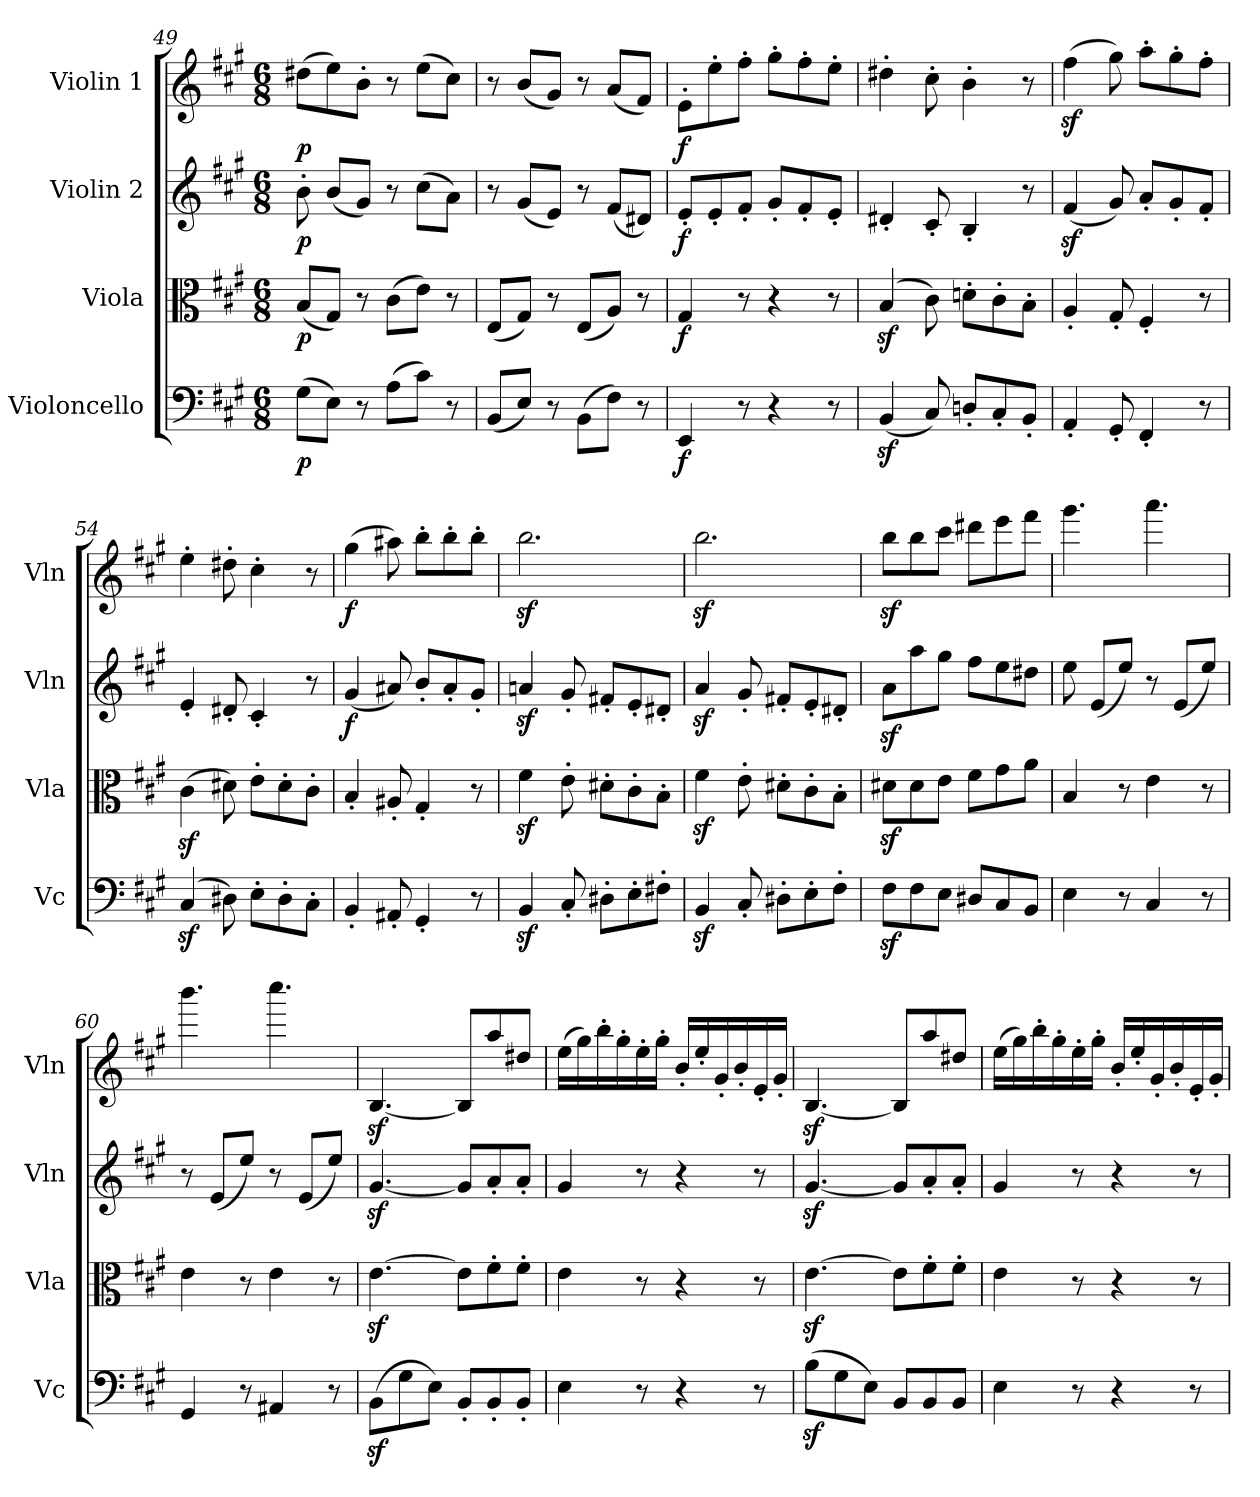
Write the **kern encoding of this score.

**kern	**dynam	**kern	**dynam	**kern	**dynam	**kern	**dynam
*part4	*part4	*part3	*part3	*part2	*part2	*part1	*part1
*staff4	*staff4	*staff3	*staff3	*staff2	*staff2	*staff1	*staff1
*I"Violoncello	*	*I"Viola	*	*I"Violin 2	*	*I"Violin 1	*
*I'Vc	*	*I'Vla	*	*I'Vln	*	*I'Vln	*
!!LO:LB:g=z
*clefF4	*	*clefC3	*	*clefG2	*	*clefG2	*
*k[f#c#g#]	*	*k[f#c#g#]	*	*k[f#c#g#]	*	*k[f#c#g#]	*
*M6/8	*	*M6/8	*	*M6/8	*	*M6/8	*
=49	=49	=49	=49	=49	=49	=49	=49
!	!LO:DY:b	!	!LO:DY:b	!	!LO:DY:b	!	!LO:DY:b
(8G#\L	p	(8B/L	p	8b'\	p	(8dd#X\L	p
8E\J)	.	8G#/J)	.	(8b/L	.	8ee\)	.
8r	.	8r	.	8g#/J)	.	8b'\J	.
(8A\L	.	(8c#\L	.	8r	.	8r	.
8c#\J)	.	8e\J)	.	(8cc#\L	.	(8ee\L	.
8r	.	8r	.	8a\J)	.	8cc#\J)	.
=50	=50	=50	=50	=50	=50	=50	=50
(8BB/L	.	(8E/L	.	8r	.	8r	.
8E/J)	.	8G#/J)	.	(8g#/L	.	(8b/L	.
8r	.	8r	.	8e/J)	.	8g#/J)	.
(8BB\L	.	(8E/L	.	8r	.	8r	.
8F#\J)	.	8A/J)	.	(8f#/L	.	(8a/L	.
8r	.	8r	.	8d#X/J)	.	8f#/J)	.
!!LO:LB:g=z
=51	=51	=51	=51	=51	=51	=51	=51
!	!LO:DY:b	!	!LO:DY:b	!	!LO:DY:b	!	!LO:DY:b
4EE/	f	4G#/	f	8e'/L	f	8e'\L	f
.	.	.	.	8e'/	.	8ee'\	.
8r	.	8r	.	8f#'/J	.	8ff#'\J	.
4r	.	4r	.	8g#'/L	.	8gg#'\L	.
.	.	.	.	8f#'/	.	8ff#'\	.
8r	.	8r	.	8e'/J	.	8ee'\J	.
=52	=52	=52	=52	=52	=52	=52	=52
(4BBz</	.	(4Bz</	.	4d#X'/	.	4dd#X'\	.
8C#/)	.	8c#\)	.	8c#'/	.	8cc#'\	.
8Dn'/L	.	8dn'\L	.	4B'/	.	4b'\	.
8C#'/	.	8c#'\	.	.	.	.	.
8BB'/J	.	8B'\J	.	8r	.	8r	.
=53	=53	=53	=53	=53	=53	=53	=53
4AA'/	.	4A'/	.	(4f#z</	.	(4ff#z<\	.
8GG#'/	.	8G#'/	.	8g#/)	.	8gg#\)	.
4FF#'/	.	4F#'/	.	8a'/L	.	8aa'\L	.
.	.	.	.	8g#'/	.	8gg#'\	.
8r	.	8r	.	8f#'/J	.	8ff#'\J	.
=54	=54	=54	=54	=54	=54	=54	=54
(4C#z</	.	(4c#z<\	.	4e'/	.	4ee'\	.
8D#X\)	.	8d#X\)	.	8d#X'/	.	8dd#X'\	.
8E'\L	.	8e'\L	.	4c#'/	.	4cc#'\	.
8D#'\	.	8d#'\	.	.	.	.	.
8C#'\J	.	8c#'\J	.	8r	.	8r	.
=55	=55	=55	=55	=55	=55	=55	=55
!	!	!	!	!	!LO:DY:b	!	!LO:DY:b
4BB'/	.	4B'/	.	(4g#/	f	(4gg#\	f
8AA#X'/	.	8A#X'/	.	8a#X/)	.	8aa#X\)	.
4GG#'/	.	4G#'/	.	8b'/L	.	8bb'\L	.
.	.	.	.	8a#'/	.	8bb'\	.
8r	.	8r	.	8g#'/J	.	8bb'\J	.
=56	=56	=56	=56	=56	=56	=56	=56
4BBz</	.	4f#z<\	.	4anz</	.	2.bbz<\	.
8C#'/	.	8e'\	.	8g#'/	.	.	.
8D#X'\L	.	8d#X'\L	.	8f#X'/L	.	.	.
8E'\	.	8c#'\	.	8e'/	.	.	.
8F#X'\J	.	8B'\J	.	8d#X'/J	.	.	.
=57	=57	=57	=57	=57	=57	=57	=57
4BBz</	.	4f#z<\	.	4az</	.	2.bbz<\	.
8C#'/	.	8e'\	.	8g#'/	.	.	.
8D#X'\L	.	8d#X'\L	.	8f#X'/L	.	.	.
8E'\	.	8c#'\	.	8e'/	.	.	.
8F#'\J	.	8B'\J	.	8d#X'/J	.	.	.
!!LO:PB:g=z
=58	=58	=58	=58	=58	=58	=58	=58
8F#z<\L	.	8d#Xz<\L	.	8az<\L	.	8bbz<\L	.
8F#\	.	8d#\	.	8aa\	.	8bb\	.
8E\J	.	8e\J	.	8gg#\J	.	8ccc#\J	.
8D#X/L	.	8f#\L	.	8ff#\L	.	8ddd#X\L	.
8C#/	.	8g#\	.	8ee\	.	8eee\	.
8BB/J	.	8a\J	.	8dd#X\J	.	8fff#\J	.
=59	=59	=59	=59	=59	=59	=59	=59
4E\	.	4B/	.	8ee\	.	4.ggg#\	.
.	.	.	.	(8e/L	.	.	.
8r	.	8r	.	8ee/J)	.	.	.
4C#/	.	4e\	.	8r	.	4.aaa\	.
.	.	.	.	(8e/L	.	.	.
8r	.	8r	.	8ee/J)	.	.	.
!!LO:LB:g=z
=60	=60	=60	=60	=60	=60	=60	=60
4GG#/	.	4e\	.	8r	.	4.bbb\	.
.	.	.	.	(8e/L	.	.	.
8r	.	8r	.	8ee/J)	.	.	.
4AA#X/	.	4e\	.	8r	.	4.cccc#\	.
.	.	.	.	(8e/L	.	.	.
8r	.	8r	.	8ee/J)	.	.	.
=61	=61	=61	=61	=61	=61	=61	=61
(8BBz<\L	.	[4.ez<\	.	[4.g#z</	.	[4.Bz</	.
8G#\	.	.	.	.	.	.	.
8E\J)	.	.	.	.	.	.	.
8BB'/L	.	8e\L]	.	8g#/L]	.	8B/L]	.
8BB'/	.	8f#'\	.	8a'/	.	8aa/	.
8BB'/J	.	8f#'\J	.	8a'/J	.	8dd#X/J	.
=62	=62	=62	=62	=62	=62	=62	=62
4E\	.	4e\	.	4g#/	.	(16ee\LL	.
.	.	.	.	.	.	16gg#\)	.
.	.	.	.	.	.	16bb'\	.
.	.	.	.	.	.	16gg#'\	.
8r	.	8r	.	8r	.	16ee'\	.
.	.	.	.	.	.	16gg#'\JJ	.
4r	.	4r	.	4r	.	16b'/LL	.
.	.	.	.	.	.	16ee'/	.
.	.	.	.	.	.	16g#'/	.
.	.	.	.	.	.	16b'/	.
8r	.	8r	.	8r	.	16e'/	.
.	.	.	.	.	.	16g#'/JJ	.
=63	=63	=63	=63	=63	=63	=63	=63
(8Bz<\L	.	[4.ez<\	.	[4.g#z</	.	[4.Bz</	.
8G#\	.	.	.	.	.	.	.
8E\J)	.	.	.	.	.	.	.
8BB/L	.	8e\L]	.	8g#/L]	.	8B/L]	.
8BB/	.	8f#'\	.	8a'/	.	8aa/	.
8BB/J	.	8f#'\J	.	8a'/J	.	8dd#X/J	.
!!LO:LB:g=z
=64	=64	=64	=64	=64	=64	=64	=64
4E\	.	4e\	.	4g#/	.	(16ee\LL	.
.	.	.	.	.	.	16gg#\)	.
.	.	.	.	.	.	16bb'\	.
.	.	.	.	.	.	16gg#'\	.
8r	.	8r	.	8r	.	16ee'\	.
.	.	.	.	.	.	16gg#'\JJ	.
4r	.	4r	.	4r	.	16b'/LL	.
.	.	.	.	.	.	16ee'/	.
.	.	.	.	.	.	16g#'/	.
.	.	.	.	.	.	16b'/	.
8r	.	8r	.	8r	.	16e'/	.
.	.	.	.	.	.	16g#'/JJ	.
=	=	=	=	=	=	=	=
*-	*-	*-	*-	*-	*-	*-	*-
